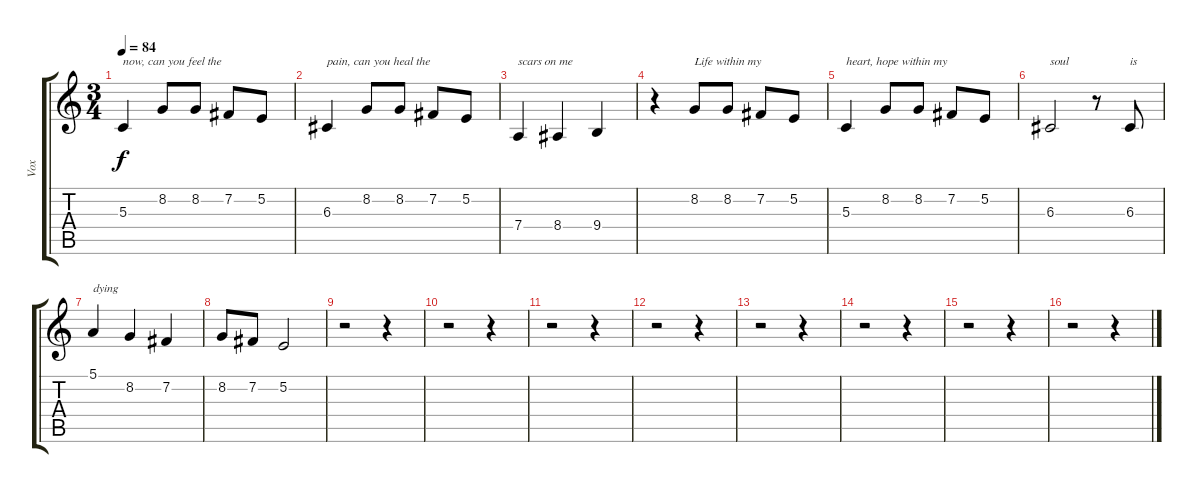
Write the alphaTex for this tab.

\track ("Vox" "Vox") {instrument violin}
\staff {score tabs}
\tuning (E4 B3 G3 D3 A2 D2) {hide}
\ts (3 4)
\tempo 84
\clef g2
\ks c
5.3.4{txt "now, can you feel the" dy f} 8.2.8 8.2.8 7.2.8 5.2.8 |
6.3.4{txt "pain, can you heal the"} 8.2.8 8.2.8 7.2.8 5.2.8 |
7.4.4{txt "scars on me"} 8.4.4 9.4.4 |
r.4 8.2.8{txt "Life within my "} 8.2.8 7.2.8 5.2.8 |
5.3.4{txt "heart, hope within my"} 8.2.8 8.2.8 7.2.8 5.2.8 |
6.3.2{txt "soul"} r.8 6.3.8{txt "is"} |
5.1.4{txt "dying"} 8.2.4 7.2.4 |
8.2.8 7.2.8 5.2.2 |
r.2 r.4 |
r.2 r.4 |
r.2 r.4 |
r.2 r.4 |
r.2 r.4 |
r.2 r.4 |
r.2 r.4 |
r.2 r.4
